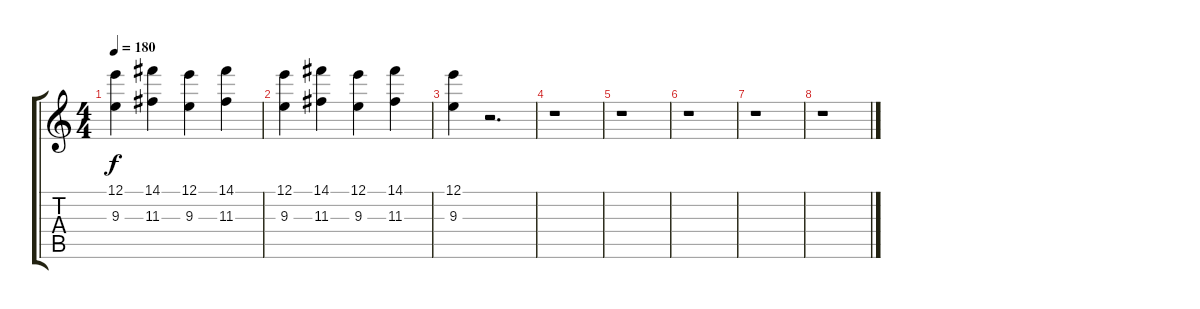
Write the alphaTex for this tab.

\track "" {instrument overdrivenguitar}
\staff {score tabs}
\tuning (E4 B3 G3 D3 A2 E2) {hide}
\ts (4 4)
\tempo 180
\clef g2
\ks c
(12.1 9.3).4{dy f} (14.1 11.3).4 (12.1 9.3).4 (14.1 11.3).4 |
(12.1 9.3).4 (14.1 11.3).4 (12.1 9.3).4 (14.1 11.3).4 |
(12.1 9.3).4 r.2{d} |
r.1 |
r.1 |
r.1 |
r.1 |
r.1
